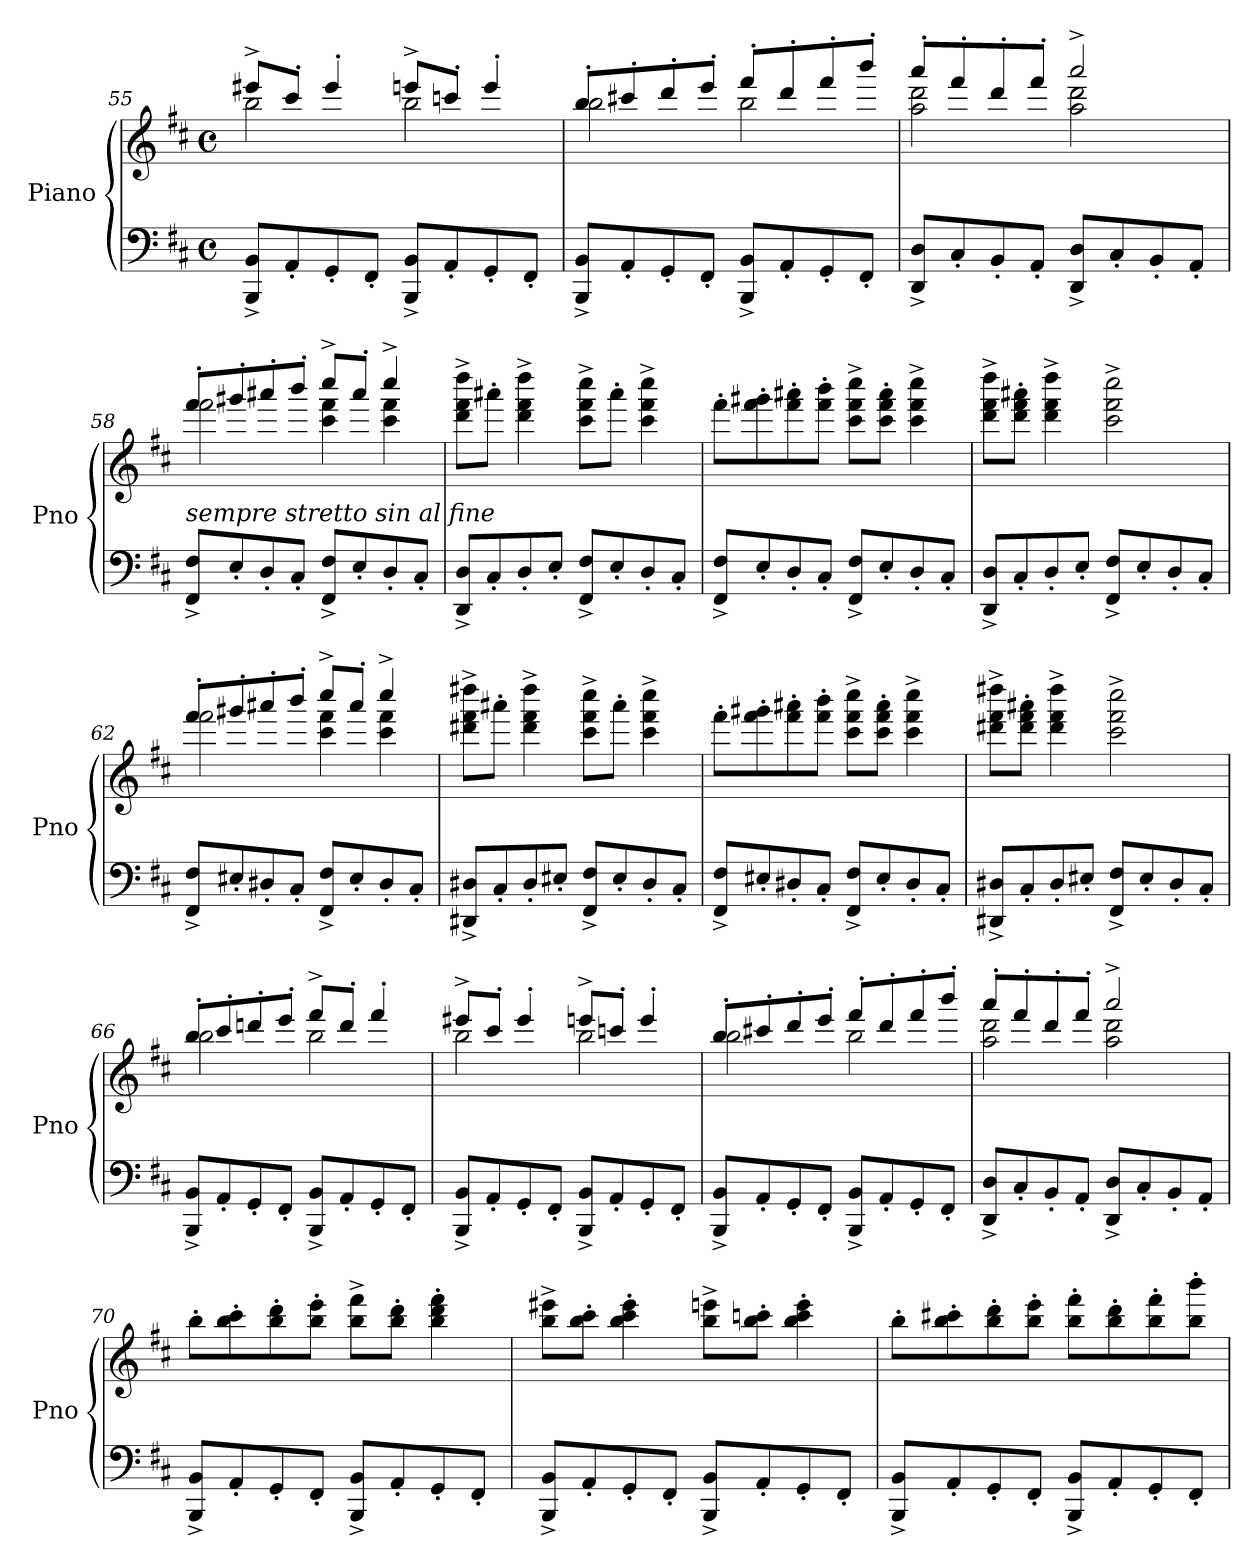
**kern	**kern
*part1	*part1
*staff2	*staff1
*I"Piano	*
*I'Pno	*
*clefF4	*clefG2
*k[f#c#]	*k[f#c#]
*M4/4	*M4/4
*met(c)	*met(c)
=55	=55
*	*^
8BBB/^ 8BB/^L	8eee#X^/L	2bb\
8AA'/	8ccc#'/J	.
8GG'/	4eee#'/	.
8FF#'/J	.	.
8BBB/^ 8BB/^L	8eeen^/L	2bb\
8AA'/	8cccn'/J	.
8GG'/	4eee'/	.
8FF#'/J	.	.
!!LO:PB:g=z	!!
=56	=56	=56
8BBB/^ 8BB/^L	8bb'/L	2bb\
8AA'/	8ccc#X'/	.
8GG'/	8ddd'/	.
8FF#'/J	8eee'/J	.
8BBB/^ 8BB/^L	8fff#'/L	2bb\
8AA'/	8ddd'/	.
8GG'/	8fff#'/	.
8FF#'/J	8bbb'/J	.
=57	=57	=57
8DD/^ 8D/^L	8aaa'/L	2aa\ 2ddd\
8C#'/	8fff#'/	.
8BB'/	8ddd'/	.
8AA'/J	8fff#'/J	.
8DD/^ 8D/^L	2aaa^/	2aa\ 2ddd\
8C#'/	.	.
8BB'/	.	.
8AA'/J	.	.
=58	=58	=58
!LO:TX:a:i:t=sempre stretto sin al fine	!	!
8FF#/^ 8F#/^L	8fff#'/L	2fff#\
8E'/	8ggg#X'/	.
8D'/	8aaa#X'/	.
8C#'/J	8bbb'/J	.
8FF#/^ 8F#/^L	8cccc#^/L	4ccc#\ 4fff#\
8E'/	8aaa#'/J	.
8D'/	4cccc#^/	4ccc#\ 4fff#\
8C#'/J	.	.
*	*v	*v
=59	=59
8DD/^ 8D/^L	8ddd\^ 8fff#\^ 8dddd\^L
8C#'/	8aaa#X'\J
8D'/	4ddd\^ 4fff#\^ 4dddd\^
8E'/J	.
8FF#/^ 8F#/^L	8ccc#\^ 8fff#\^ 8cccc#\^L
8E'/	8aaa#'\J
8D'/	4ccc#\^ 4fff#\^ 4cccc#\^
8C#'/J	.
!!LO:LB:g=z
=60	=60
8FF#/^ 8F#/^L	8fff#'\L
8E'/	8fff#\' 8ggg#X\'
8D'/	8fff#\' 8aaa#X\'
8C#'/J	8fff#\' 8bbb\'J
8FF#/^ 8F#/^L	8ccc#\^ 8fff#\^ 8cccc#\^L
8E'/	8ccc#\' 8fff#\' 8aaa#\'J
8D'/	4ccc#\^ 4fff#\^ 4cccc#\^
8C#'/J	.
=61	=61
8DD/^ 8D/^L	8ddd\^ 8fff#\^ 8dddd\^L
8C#'/	8ddd\' 8fff#\' 8aaa#X\'J
8D'/	4ddd\^ 4fff#\^ 4dddd\^
8E'/J	.
8FF#/^ 8F#/^L	2ccc#\^ 2fff#\^ 2cccc#\^
8E'/	.
8D'/	.
8C#'/J	.
=62	=62
*	*^
8FF#/^ 8F#/^L	8fff#'/L	2fff#\
8E#X'/	8ggg#X'/	.
8D#X'/	8aaa#X'/	.
8C#'/J	8bbb'/J	.
8FF#/^ 8F#/^L	8cccc#^/L	4ccc#\ 4fff#\
8E#'/	8aaa#'/J	.
8D#'/	4cccc#^/	4ccc#\ 4fff#\
8C#'/J	.	.
*	*v	*v
=63	=63
8DD#X/^ 8D#X/^L	8ddd#X\^ 8fff#\^ 8dddd#X\^L
8C#'/	8aaa#X'\J
8D#'/	4ddd#\^ 4fff#\^ 4dddd#\^
8E#X'/J	.
8FF#/^ 8F#/^L	8ccc#\^ 8fff#\^ 8cccc#\^L
8E#'/	8aaa#'\J
8D#'/	4ccc#\^ 4fff#\^ 4cccc#\^
8C#'/J	.
!!LO:PB:g=z
=64	=64
8FF#/^ 8F#/^L	8fff#'\L
8E#X'/	8fff#\' 8ggg#X\'
8D#X'/	8fff#\' 8aaa#X\'
8C#'/J	8fff#\' 8bbb\'J
8FF#/^ 8F#/^L	8ccc#\^ 8fff#\^ 8cccc#\^L
8E#'/	8ccc#\' 8fff#\' 8aaa#\'J
8D#'/	4ccc#\^ 4fff#\^ 4cccc#\^
8C#'/J	.
=65	=65
8DD#X/^ 8D#X/^L	8ddd#X\^ 8fff#\^ 8dddd#X\^L
8C#'/	8ddd#\' 8fff#\' 8aaa#X\'J
8D#'/	4ddd#\^ 4fff#\^ 4dddd#\^
8E#X'/J	.
8FF#/^ 8F#/^L	2ccc#\^ 2fff#\^ 2cccc#\^
8E#'/	.
8D#'/	.
8C#'/J	.
=66	=66
*	*^
8BBB/^ 8BB/^L	8bb'/L	2bb\
8AA'/	8ccc#'/	.
8GG'/	8dddn'/	.
8FF#'/J	8eee'/J	.
8BBB/^ 8BB/^L	8fff#^/L	2bb\
8AA'/	8ddd'/J	.
8GG'/	4fff#'/	.
8FF#'/J	.	.
=67	=67	=67
8BBB/^ 8BB/^L	8eee#X^/L	2bb\
8AA'/	8ccc#'/J	.
8GG'/	4eee#'/	.
8FF#'/J	.	.
8BBB/^ 8BB/^L	8eeen^/L	2bb\
8AA'/	8cccn'/J	.
8GG'/	4eee'/	.
8FF#'/J	.	.
!!LO:LB:g=z	!!
=68	=68	=68
8BBB/^ 8BB/^L	8bb'/L	2bb\
8AA'/	8ccc#X'/	.
8GG'/	8ddd'/	.
8FF#'/J	8eee'/J	.
8BBB/^ 8BB/^L	8fff#'/L	2bb\
8AA'/	8ddd'/	.
8GG'/	8fff#'/	.
8FF#'/J	8bbb'/J	.
=69	=69	=69
8DD/^ 8D/^L	8aaa'/L	2aa\ 2ddd\
8C#'/	8fff#'/	.
8BB'/	8ddd'/	.
8AA'/J	8fff#'/J	.
8DD/^ 8D/^L	2aaa^/	2aa\ 2ddd\
8C#'/	.	.
8BB'/	.	.
8AA'/J	.	.
*	*v	*v
=70	=70
8BBB/^ 8BB/^L	8bb'\L
8AA'/	8bb\' 8ccc#\'
8GG'/	8bb\' 8ddd\'
8FF#'/J	8bb\' 8eee\'J
8BBB/^ 8BB/^L	8bb\^ 8fff#\^L
8AA'/	8bb\' 8ddd\'J
8GG'/	4bb\' 4ddd\' 4fff#\'
8FF#'/J	.
=71	=71
8BBB/^ 8BB/^L	8bb\^ 8eee#X\^L
8AA'/	8bb\' 8ccc#\'J
8GG'/	4bb\' 4ccc#\' 4eee#\'
8FF#'/J	.
8BBB/^ 8BB/^L	8bb\^ 8eeen\^L
8AA'/	8bb\' 8cccn\'J
8GG'/	4bb\' 4ccc\' 4eee\'
8FF#'/J	.
!!LO:LB:g=z
=72	=72
8BBB/^ 8BB/^L	8bb'\L
8AA'/	8bb\' 8ccc#X\'
8GG'/	8bb\' 8ddd\'
8FF#'/J	8bb\' 8eee\'J
8BBB/^ 8BB/^L	8bb\' 8fff#\'L
8AA'/	8bb\' 8ddd\'
8GG'/	8bb\' 8fff#\'
8FF#'/J	8bb\' 8bbb\'J
=	=
*-	*-
